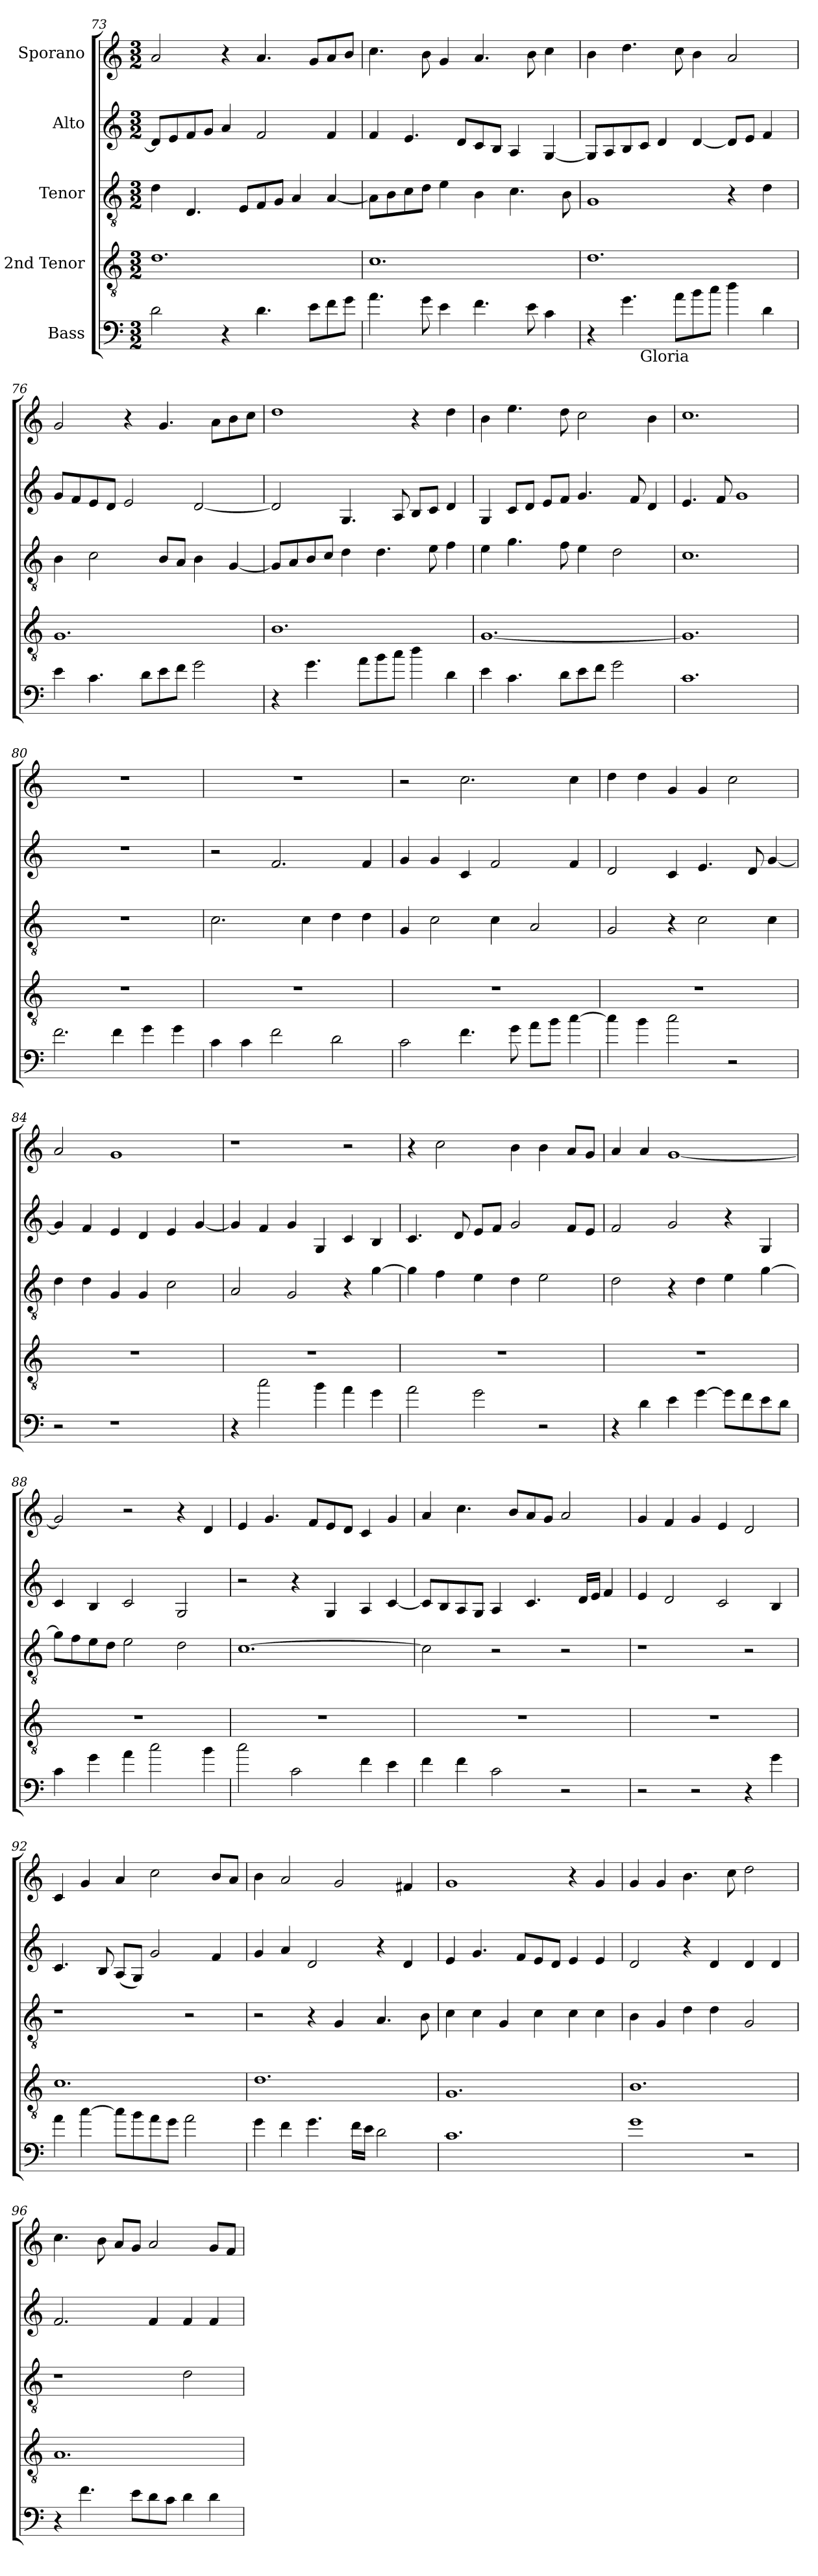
**kern	**kern	**kern	**kern	**kern
*part5	*part4	*part3	*part2	*part1
*staff5	*staff4	*staff3	*staff2	*staff1
*I"Bass	*I"2nd Tenor	*I"Tenor	*I"Alto	*I"Sporano
*clefF4	*clefGv2	*clefGv2	*clefG2	*clefG2
*ITrd7c12	*	*	*	*
*k[]	*k[]	*k[]	*k[]	*k[]
*C:	*C:	*C:	*C:	*C:
*M3/2	*M3/2	*M3/2	*M3/2	*M3/2
=73	=73	=73	=73	=73
2D\	1.d	4d\	8d/L]	2a/
.	.	.	8e/	.
.	.	4.D/	8f/	.
.	.	.	8g/J	.
4r	.	.	4a/	4r
.	.	8E/L	.	.
4.D\	.	8F/	2f/	4.a/
.	.	8G/J	.	.
.	.	4A/	.	.
8E\L	.	.	.	8g/L
8F\	.	[>4A/	4f/	8a/
8G\J	.	.	.	8b/J
!!LO:PB:g=z
=74	=74	=74	=74	=74
4.A\	1.c	8A\L]	4f/	4.cc\
.	.	8B\	.	.
.	.	8c\	4.e/	.
8G\	.	8d\J	.	8b\
4E\	.	4e\	.	4g/
.	.	.	8d/L	.
4.F\	.	4B\	8c/	4.a/
.	.	.	8B/J	.
.	.	4.c\	4A/	.
8E\	.	.	.	8b\
4C\	.	.	[<4G/	4cc\
.	.	8B\	.	.
=75	=75	=75	=75	=75
*^	*	*	*	*
4r	4.ryy	1.d	1G	8G/L]	4b\
.	.	.	.	8A/	.
4.G\	.	.	.	8B/	4.dd\
!	!LO:TX:b:t=Gloria	!	!	!	!
.	1ryy	.	.	8c/J	.
.	.	.	.	4d/	.
8A\L	.	.	.	.	8cc\
8B\	.	.	.	[<4d/	4b\
8c\J	.	.	.	.	.
4d\	.	.	4r	8d/L]	2a/
.	.	.	.	8e/J	.
4D\	.	.	4d\	4f/	.
.	8ryy	.	.	.	.
*v	*v	*	*	*	*
=76	=76	=76	=76	=76
4E\	1.G	4B\	8g/L	2g/
.	.	.	8f/	.
4.C\	.	2c\	8e/	.
.	.	.	8d/J	.
.	.	.	2e/	4r
8D\L	.	.	.	.
8E\	.	8B/L	.	4.g/
8F\J	.	8A/J	.	.
2G\	.	4B\	[<2d/	.
.	.	.	.	8a\L
.	.	[<4G/	.	8b\
.	.	.	.	8cc\J
!!LO:LB:g=z
=77	=77	=77	=77	=77
4r	1.B	8G/L]	2d/]	1dd
.	.	8A/	.	.
4.G\	.	8B/	.	.
.	.	8c/J	.	.
.	.	4d\	4.G/	.
8A\L	.	.	.	.
8B\	.	4.d\	.	.
8c\J	.	.	8A/	.
4d\	.	.	8B/L	4r
.	.	8e\	8c/J	.
4D\	.	4f\	4d/	4dd\
=78	=78	=78	=78	=78
4E\	[<1.G	4e\	4G/	4b\
4.C\	.	4.g\	8c/L	4.ee\
.	.	.	8d/J	.
.	.	.	8e/L	.
8D\L	.	8f\	8f/J	8dd\
8E\	.	4e\	4.g/	2cc\
8F\J	.	.	.	.
2G\	.	2d\	.	.
.	.	.	8f/	.
.	.	.	4d/	4b\
=79	=79	=79	=79	=79
1.C	1.G]	1.c	4.e/	1.cc
.	.	.	8f/	.
.	.	.	1g	.
=80	=80	=80	=80	=80
!	!LO:N:vis=1	!LO:N:vis=1	!LO:N:vis=1	!LO:N:vis=1
2.F\	1.r	1.r	1.r	1.r
4F\	.	.	.	.
4G\	.	.	.	.
4G\	.	.	.	.
!!LO:PB:g=z
=81	=81	=81	=81	=81
!	!LO:N:vis=1	!	!	!LO:N:vis=1
4C\	1.r	2.c\	2r	1.r
4C\	.	.	.	.
2F\	.	.	2.f/	.
.	.	4c\	.	.
2D\	.	4d\	.	.
.	.	4d\	4f/	.
=82	=82	=82	=82	=82
!	!LO:N:vis=1	!	!	!
2C\	1.r	4G/	4g/	2r
.	.	2c\	4g/	.
4.F\	.	.	4c/	2.cc\
.	.	4c\	2f/	.
8G\	.	.	.	.
8A\L	.	2A/	.	.
8B\J	.	.	.	.
[>4c\	.	.	4f/	4cc\
=83	=83	=83	=83	=83
!	!LO:N:vis=1	!	!	!
4c\]	1.r	2G/	2d/	4dd\
4B\	.	.	.	4dd\
2c\	.	4r	4c/	4g/
.	.	2c\	4.e/	4g/
2r	.	.	.	2cc\
.	.	.	8d/	.
.	.	4c\	[<4g/	.
=84	=84	=84	=84	=84
!	!LO:N:vis=1	!	!	!
2r	1.r	4d\	4g/]	2a/
.	.	4d\	4f/	.
1r	.	4G/	4e/	1g
.	.	4G/	4d/	.
.	.	2c\	4e/	.
.	.	.	[<4g/	.
!!LO:LB:g=z
=85	=85	=85	=85	=85
!	!LO:N:vis=1	!	!	!
4r	1.r	2A/	4g/]	1r
2c\	.	.	4f/	.
.	.	2G/	4g/	.
4B\	.	.	4G/	.
4A\	.	4r	4c/	2r
4G\	.	[>4g\	4B/	.
=86	=86	=86	=86	=86
!	!LO:N:vis=1	!	!	!
2A\	1.r	4g\]	4.c/	4r
.	.	4f\	.	2cc\
.	.	.	8d/	.
2G\	.	4e\	8e/L	.
.	.	.	8f/J	.
.	.	4d\	2g/	4b\
2r	.	2e\	.	4b\
.	.	.	8f/L	8a/L
.	.	.	8e/J	8g/J
=87	=87	=87	=87	=87
!	!LO:N:vis=1	!	!	!
4r	1.r	2d\	2f/	4a/
4D\	.	.	.	4a/
4E\	.	4r	2g/	[<1g
[>4G\	.	4d\	.	.
8G\L]	.	4e\	4r	.
8F\	.	.	.	.
8E\	.	[>4g\	4G/	.
8D\J	.	.	.	.
=88	=88	=88	=88	=88
!	!LO:N:vis=1	!	!	!
4C\	1.r	8g\L]	4c/	2g/]
.	.	8f\	.	.
4G\	.	8e\	4B/	.
.	.	8d\J	.	.
4A\	.	2e\	2c/	2r
2c\	.	.	.	.
.	.	2d\	2G/	4r
4B\	.	.	.	4d/
!!LO:PB:g=z
=89	=89	=89	=89	=89
!	!LO:N:vis=1	!	!	!
2c\	1.r	[>1.c	2r	4e/
.	.	.	.	4.g/
2C\	.	.	4r	.
.	.	.	.	8f/L
.	.	.	4G/	8e/
.	.	.	.	8d/J
4F\	.	.	4A/	4c/
4E\	.	.	[<4c/	4g/
=90	=90	=90	=90	=90
!	!LO:N:vis=1	!	!	!
4F\	1.r	2c\]	8c/L]	4a/
.	.	.	8B/	.
4F\	.	.	8A/	4.cc\
.	.	.	8G/J	.
2C\	.	2r	4A/	.
.	.	.	.	8b/L
.	.	.	4.c/	8a/
.	.	.	.	8g/J
2r	.	2r	.	2a/
.	.	.	16d/LL	.
.	.	.	16e/JJ	.
.	.	.	4f/	.
=91	=91	=91	=91	=91
!	!LO:N:vis=1	!	!	!
2r	1.r	1r	4e/	4g/
.	.	.	2d/	4f/
2r	.	.	.	4g/
.	.	.	2c/	4e/
4r	.	2r	.	2d/
4G\	.	.	4B/	.
!!LO:LB:g=z
=92	=92	=92	=92	=92
4A\	1.c	1r	4.c/	4c/
[>4c\	.	.	.	4g/
.	.	.	8B/	.
8c\L]	.	.	(>8A/L	4a/
8B\	.	.	8G/J)	.
8A\	.	.	2g/	2cc\
8G\J	.	.	.	.
2A\	.	2r	.	.
.	.	.	4f/	8b/L
.	.	.	.	8a/J
=93	=93	=93	=93	=93
4G\	1.d	2r	4g/	4b\
4F\	.	.	4a/	2a/
4.G\	.	4r	2d/	.
.	.	4G/	.	2g/
16F\LL	.	.	.	.
16E\JJ	.	.	.	.
2D\	.	4.A/	4r	.
.	.	.	4d/	4f#/
.	.	8B\	.	.
=94	=94	=94	=94	=94
1.C	1.G	4c\	4e/	1g
.	.	4c\	4.g/	.
.	.	4G/	.	.
.	.	.	8f/L	.
.	.	4c\	8e/	.
.	.	.	8d/J	.
.	.	4c\	4e/	4r
.	.	4c\	4e/	4g/
=95	=95	=95	=95	=95
1G	1.B	4B\	2d/	4g/
.	.	4G/	.	4g/
.	.	4d\	4r	4.b\
.	.	4d\	4d/	.
.	.	.	.	8cc\
2r	.	2G/	4d/	2dd\
.	.	.	4d/	.
!!LO:PB:g=z
=96	=96	=96	=96	=96
4r	1.A	1r	2.f/	4.cc\
4.F\	.	.	.	.
.	.	.	.	8b\
.	.	.	.	8a/L
8E\L	.	.	.	8g/J
8D\	.	.	4f/	2a/
8C\J	.	.	.	.
4D\	.	2d\	4f/	.
4D\	.	.	4f/	8g/L
.	.	.	.	8f/J
=	=	=	=	=
*-	*-	*-	*-	*-
